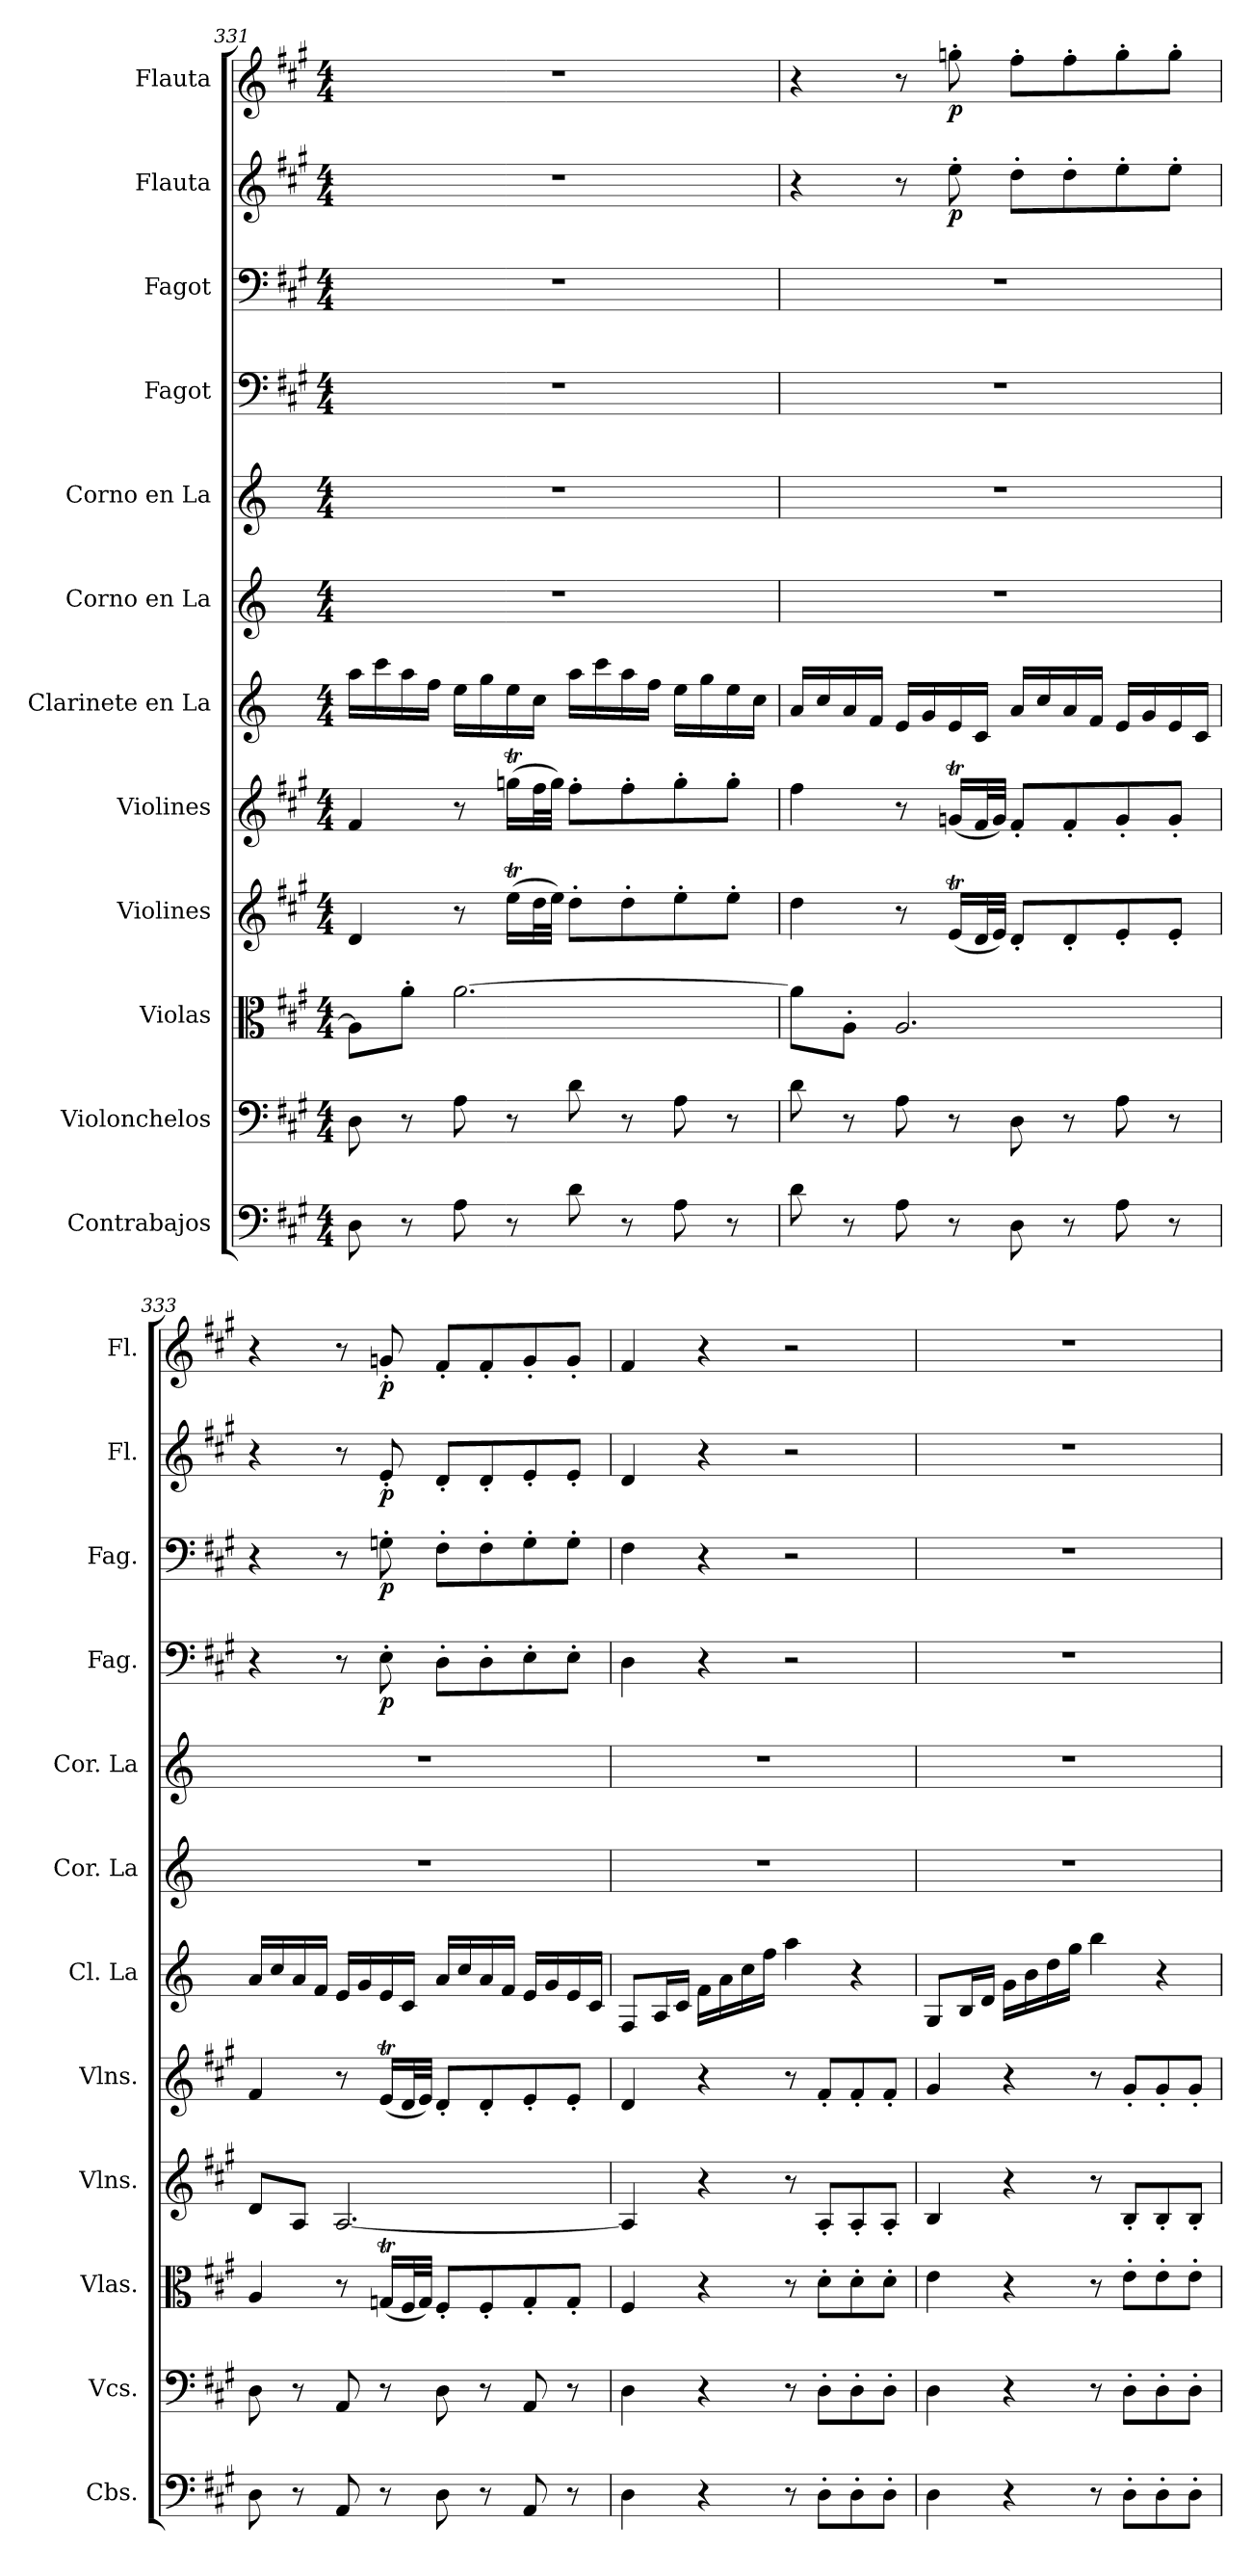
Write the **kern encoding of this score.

**kern	**kern	**kern	**kern	**kern	**kern	**kern	**kern	**kern	**dynam	**kern	**dynam	**kern	**dynam	**kern	**dynam
*part12	*part11	*part10	*part9	*part8	*part7	*part6	*part5	*part4	*part4	*part3	*part3	*part2	*part2	*part1	*part1
*staff12	*staff11	*staff10	*staff9	*staff8	*staff7	*staff6	*staff5	*staff4	*staff4	*staff3	*staff3	*staff2	*staff2	*staff1	*staff1
*I"Contrabajos	*I"Violonchelos	*I"Violas	*I"Violines	*I"Violines	*I"Clarinete en La	*I"Corno en La	*I"Corno en La	*I"Fagot	*	*I"Fagot	*	*I"Flauta	*	*I"Flauta	*
*I'Cbs.	*I'Vcs.	*I'Vlas.	*I'Vlns.	*I'Vlns.	*I'Cl. La	*I'Cor. La	*I'Cor. La	*I'Fag.	*	*I'Fag.	*	*I'Fl.	*	*I'Fl.	*
*clefF4	*clefF4	*clefC3	*clefG2	*clefG2	*clefG2	*clefG2	*clefG2	*clefF4	*	*clefF4	*	*clefG2	*	*clefG2	*
*ITrd7c12	*	*	*	*	*ITrd2c3	*ITrd2c3	*ITrd2c3	*	*	*	*	*	*	*	*
*k[f#c#g#]	*k[f#c#g#]	*k[f#c#g#]	*k[f#c#g#]	*k[f#c#g#]	*k[f#c#g#]	*k[f#c#g#]	*k[f#c#g#]	*k[f#c#g#]	*	*k[f#c#g#]	*	*k[f#c#g#]	*	*k[f#c#g#]	*
*M4/4	*M4/4	*M4/4	*M4/4	*M4/4	*M4/4	*M4/4	*M4/4	*M4/4	*	*M4/4	*	*M4/4	*	*M4/4	*
=331	=331	=331	=331	=331	=331	=331	=331	=331	=331	=331	=331	=331	=331	=331	=331
8DD\	8D\	8A\L]	4d/	4f#/	16ff#\LL	1r	1r	1r	.	1r	.	1r	.	1r	.
.	.	.	.	.	16aa\	.	.	.	.	.	.	.	.	.	.
8r	8r	8a'\J	.	.	16ff#\	.	.	.	.	.	.	.	.	.	.
.	.	.	.	.	16dd\JJ	.	.	.	.	.	.	.	.	.	.
8AA\	8A\	[2.a\	8r	8r	16cc#\LL	.	.	.	.	.	.	.	.	.	.
.	.	.	.	.	16ee\	.	.	.	.	.	.	.	.	.	.
8r	8r	.	(>16eeT\LL	(>16ggnT\LL	16cc#\	.	.	.	.	.	.	.	.	.	.
.	.	.	32dd\L	32ff#\L	16a\JJ	.	.	.	.	.	.	.	.	.	.
.	.	.	32ee\JJJ)	32gg\JJJ)	.	.	.	.	.	.	.	.	.	.	.
8D\	8d\	.	8dd'\L	8ff#'\L	16ff#\LL	.	.	.	.	.	.	.	.	.	.
.	.	.	.	.	16aa\	.	.	.	.	.	.	.	.	.	.
8r	8r	.	8dd'\	8ff#'\	16ff#\	.	.	.	.	.	.	.	.	.	.
.	.	.	.	.	16dd\JJ	.	.	.	.	.	.	.	.	.	.
8AA\	8A\	.	8ee'\	8gg'\	16cc#\LL	.	.	.	.	.	.	.	.	.	.
.	.	.	.	.	16ee\	.	.	.	.	.	.	.	.	.	.
8r	8r	.	8ee'\J	8gg'\J	16cc#\	.	.	.	.	.	.	.	.	.	.
.	.	.	.	.	16a\JJ	.	.	.	.	.	.	.	.	.	.
!!LO:PB:g=z
=332	=332	=332	=332	=332	=332	=332	=332	=332	=332	=332	=332	=332	=332	=332	=332
8D\	8d\	8a\L]	4dd\	4ff#\	16f#/LL	1r	1r	1r	.	1r	.	4r	.	4r	.
.	.	.	.	.	16a/	.	.	.	.	.	.	.	.	.	.
8r	8r	8A'\J	.	.	16f#/	.	.	.	.	.	.	.	.	.	.
.	.	.	.	.	16d/JJ	.	.	.	.	.	.	.	.	.	.
8AA\	8A\	2.A/	8r	8r	16c#/LL	.	.	.	.	.	.	8r	.	8r	.
.	.	.	.	.	16e/	.	.	.	.	.	.	.	.	.	.
!	!	!	!	!	!	!	!	!	!	!	!	!	!LO:DY:b	!	!LO:DY:b
8r	8r	.	(<16eT/LL	(<16gnT/LL	16c#/	.	.	.	.	.	.	8ee'\	p	8ggn'\	p
.	.	.	32d/L	32f#/L	16A/JJ	.	.	.	.	.	.	.	.	.	.
.	.	.	32e/JJJ)	32g/JJJ)	.	.	.	.	.	.	.	.	.	.	.
8DD\	8D\	.	8d'/L	8f#'/L	16f#/LL	.	.	.	.	.	.	8dd'\L	.	8ff#'\L	.
.	.	.	.	.	16a/	.	.	.	.	.	.	.	.	.	.
8r	8r	.	8d'/	8f#'/	16f#/	.	.	.	.	.	.	8dd'\	.	8ff#'\	.
.	.	.	.	.	16d/JJ	.	.	.	.	.	.	.	.	.	.
8AA\	8A\	.	8e'/	8g'/	16c#/LL	.	.	.	.	.	.	8ee'\	.	8gg'\	.
.	.	.	.	.	16e/	.	.	.	.	.	.	.	.	.	.
8r	8r	.	8e'/J	8g'/J	16c#/	.	.	.	.	.	.	8ee'\J	.	8gg'\J	.
.	.	.	.	.	16A/JJ	.	.	.	.	.	.	.	.	.	.
=333	=333	=333	=333	=333	=333	=333	=333	=333	=333	=333	=333	=333	=333	=333	=333
8DD\	8D\	4A/	8d/L	4f#/	16f#/LL	1r	1r	4r	.	4r	.	4r	.	4r	.
.	.	.	.	.	16a/	.	.	.	.	.	.	.	.	.	.
8r	8r	.	8A/J	.	16f#/	.	.	.	.	.	.	.	.	.	.
.	.	.	.	.	16d/JJ	.	.	.	.	.	.	.	.	.	.
8AAA/	8AA/	8r	[2.A/	8r	16c#/LL	.	.	8r	.	8r	.	8r	.	8r	.
.	.	.	.	.	16e/	.	.	.	.	.	.	.	.	.	.
!	!	!	!	!	!	!	!	!	!LO:DY:b	!	!LO:DY:b	!	!LO:DY:b	!	!LO:DY:b
8r	8r	(<16GnT/LL	.	(<16eT/LL	16c#/	.	.	8E'\	p	8Gn'\	p	8e'/	p	8gn'/	p
.	.	32F#/L	.	32d/L	16A/JJ	.	.	.	.	.	.	.	.	.	.
.	.	32G/JJJ)	.	32e/JJJ)	.	.	.	.	.	.	.	.	.	.	.
8DD\	8D\	8F#'/L	.	8d'/L	16f#/LL	.	.	8D'\L	.	8F#'\L	.	8d'/L	.	8f#'/L	.
.	.	.	.	.	16a/	.	.	.	.	.	.	.	.	.	.
8r	8r	8F#'/	.	8d'/	16f#/	.	.	8D'\	.	8F#'\	.	8d'/	.	8f#'/	.
.	.	.	.	.	16d/JJ	.	.	.	.	.	.	.	.	.	.
8AAA/	8AA/	8G'/	.	8e'/	16c#/LL	.	.	8E'\	.	8G'\	.	8e'/	.	8g'/	.
.	.	.	.	.	16e/	.	.	.	.	.	.	.	.	.	.
8r	8r	8G'/J	.	8e'/J	16c#/	.	.	8E'\J	.	8G'\J	.	8e'/J	.	8g'/J	.
.	.	.	.	.	16A/JJ	.	.	.	.	.	.	.	.	.	.
=334	=334	=334	=334	=334	=334	=334	=334	=334	=334	=334	=334	=334	=334	=334	=334
4DD\	4D\	4F#/	4A/]	4d/	8D/L	1r	1r	4D\	.	4F#\	.	4d/	.	4f#/	.
.	.	.	.	.	16F#/L	.	.	.	.	.	.	.	.	.	.
.	.	.	.	.	16A/JJ	.	.	.	.	.	.	.	.	.	.
4r	4r	4r	4r	4r	16d\LL	.	.	4r	.	4r	.	4r	.	4r	.
.	.	.	.	.	16f#\	.	.	.	.	.	.	.	.	.	.
.	.	.	.	.	16a\	.	.	.	.	.	.	.	.	.	.
.	.	.	.	.	16dd\JJ	.	.	.	.	.	.	.	.	.	.
8r	8r	8r	8r	8r	4ff#\	.	.	2r	.	2r	.	2r	.	2r	.
8DD'\L	8D'\L	8d'\L	8A'/L	8f#'/L	.	.	.	.	.	.	.	.	.	.	.
8DD'\	8D'\	8d'\	8A'/	8f#'/	4r	.	.	.	.	.	.	.	.	.	.
8DD'\J	8D'\J	8d'\J	8A'/J	8f#'/J	.	.	.	.	.	.	.	.	.	.	.
=335	=335	=335	=335	=335	=335	=335	=335	=335	=335	=335	=335	=335	=335	=335	=335
4DD\	4D\	4e\	4B/	4g#/	8E/L	1r	1r	1r	.	1r	.	1r	.	1r	.
.	.	.	.	.	16G#/L	.	.	.	.	.	.	.	.	.	.
.	.	.	.	.	16B/JJ	.	.	.	.	.	.	.	.	.	.
4r	4r	4r	4r	4r	16e\LL	.	.	.	.	.	.	.	.	.	.
.	.	.	.	.	16g#\	.	.	.	.	.	.	.	.	.	.
.	.	.	.	.	16b\	.	.	.	.	.	.	.	.	.	.
.	.	.	.	.	16ee\JJ	.	.	.	.	.	.	.	.	.	.
8r	8r	8r	8r	8r	4gg#\	.	.	.	.	.	.	.	.	.	.
8DD'\L	8D'\L	8e'\L	8B'/L	8g#'/L	.	.	.	.	.	.	.	.	.	.	.
8DD'\	8D'\	8e'\	8B'/	8g#'/	4r	.	.	.	.	.	.	.	.	.	.
8DD'\J	8D'\J	8e'\J	8B'/J	8g#'/J	.	.	.	.	.	.	.	.	.	.	.
=	=	=	=	=	=	=	=	=	=	=	=	=	=	=	=
*-	*-	*-	*-	*-	*-	*-	*-	*-	*-	*-	*-	*-	*-	*-	*-
